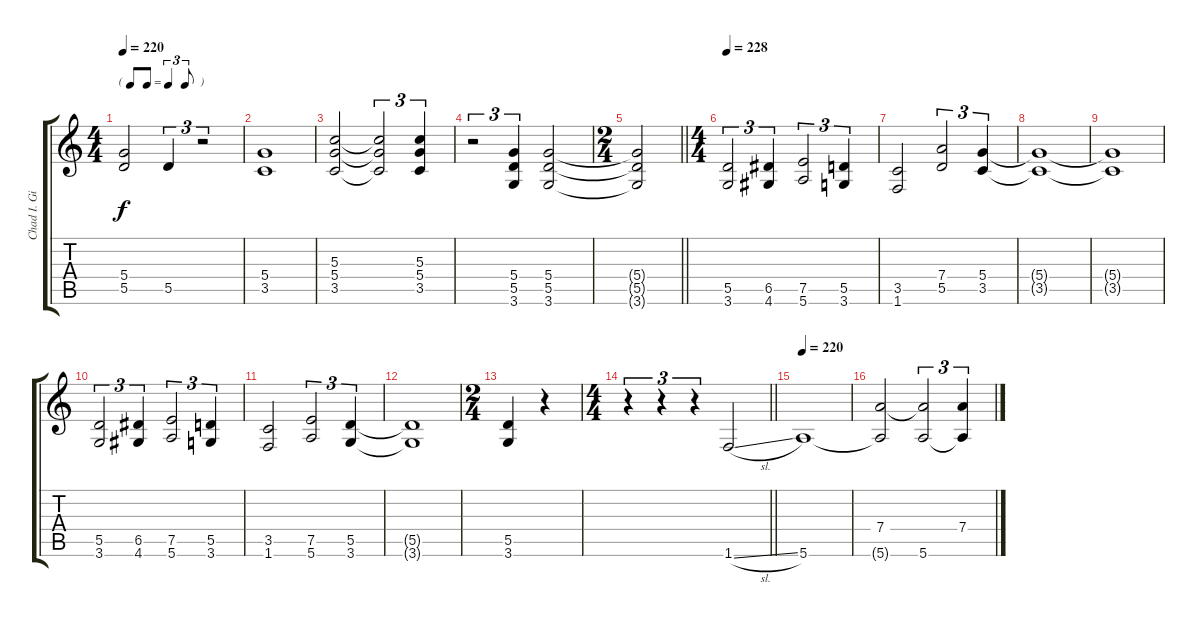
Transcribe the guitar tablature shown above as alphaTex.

\track ("Chad I. Ginsburg" "Chad I. Gi") {instrument acousticguitarsteel}
\staff {score tabs}
\tuning (E4 B3 G3 D3 A2 E2) {hide}
\ts (4 4)
\tf triplet8th
\tempo 220
\clef g2
\ks c
(5.4{t} 5.5{t}).2{dy f} 5.5.4{tu (3 2)} r.2{tu (3 2)} |
(5.4 3.5).1 |
(5.3 5.4 3.5).2 (5.3{t} 5.4{t} 3.5{t}).2{tu (3 2)} (5.3 5.4 3.5).4{tu (3 2)} |
r.2{tu (3 2)} (5.4 5.5 3.6).4{tu (3 2)} (5.4 5.5 3.6).2 |
\ts (2 4)
\barLineRight lightlight
(5.4{t} 5.5{t} 3.6{t}).2 |
\ts (4 4)
\section ("" "")
\tempo 228
(5.5 3.6).2{tu (3 2) instrument distortionguitar} (6.5 4.6).4{tu (3 2)} (7.5 5.6).2{tu (3 2)} (5.5 3.6).4{tu (3 2)} |
(3.5 1.6).2 (7.4 5.5).2{tu (3 2)} (5.4 3.5).4{tu (3 2)} |
(5.4{t} 3.5{t}).1 |
(5.4{t} 3.5{t}).1 |
(5.5 3.6).2{tu (3 2)} (6.5 4.6).4{tu (3 2)} (7.5 5.6).2{tu (3 2)} (5.5 3.6).4{tu (3 2)} |
(3.5 1.6).2 (7.5 5.6).2{tu (3 2)} (5.5 3.6).4{tu (3 2)} |
(5.5{t} 3.6{t}).1 |
\ts (2 4)
(5.5 3.6).4 r.4 |
\ts (4 4)
\barLineRight lightlight
r.4{tu (3 2)} r.4{tu (3 2)} r.4{tu (3 2)} 1.6{sl}.2 |
\section ("" "")
\tempo 220
5.6.1 |
(7.4 5.6{t}).2 (7.4{t} 5.6).2{tu (3 2)} (7.4 5.6{t}).4{tu (3 2)}
